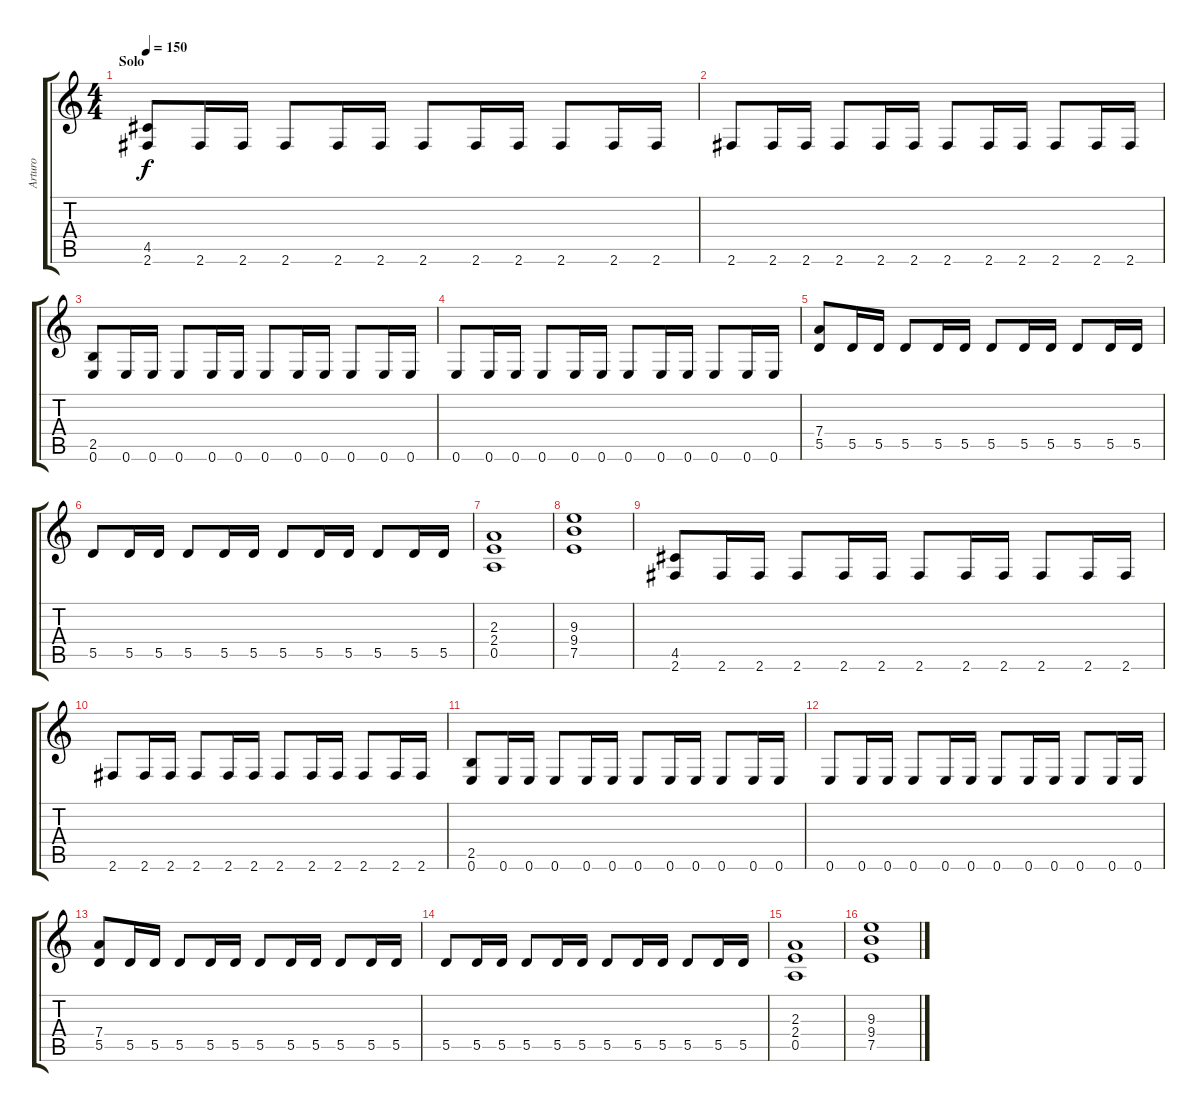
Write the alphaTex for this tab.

\track ("Arturo" "Arturo") {instrument overdrivenguitar}
\staff {score tabs}
\tuning (E4 B3 G3 D3 A2 E2) {hide}
\ts (4 4)
\section ("" "Solo")
\tempo 150
\clef g2
\ks c
(4.5 2.6).8{dy f} 2.6.16 2.6.16 2.6.8 2.6.16 2.6.16 2.6.8 2.6.16 2.6.16 2.6.8 2.6.16 2.6.16 |
2.6.8 2.6.16 2.6.16 2.6.8 2.6.16 2.6.16 2.6.8 2.6.16 2.6.16 2.6.8 2.6.16 2.6.16 |
(2.5 0.6).8 0.6.16 0.6.16 0.6.8 0.6.16 0.6.16 0.6.8 0.6.16 0.6.16 0.6.8 0.6.16 0.6.16 |
0.6.8 0.6.16 0.6.16 0.6.8 0.6.16 0.6.16 0.6.8 0.6.16 0.6.16 0.6.8 0.6.16 0.6.16 |
(7.4 5.5).8 5.5.16 5.5.16 5.5.8 5.5.16 5.5.16 5.5.8 5.5.16 5.5.16 5.5.8 5.5.16 5.5.16 |
5.5.8 5.5.16 5.5.16 5.5.8 5.5.16 5.5.16 5.5.8 5.5.16 5.5.16 5.5.8 5.5.16 5.5.16 |
(2.3 2.4 0.5).1 |
(9.3 9.4 7.5).1 |
(4.5 2.6).8 2.6.16 2.6.16 2.6.8 2.6.16 2.6.16 2.6.8 2.6.16 2.6.16 2.6.8 2.6.16 2.6.16 |
2.6.8 2.6.16 2.6.16 2.6.8 2.6.16 2.6.16 2.6.8 2.6.16 2.6.16 2.6.8 2.6.16 2.6.16 |
(2.5 0.6).8 0.6.16 0.6.16 0.6.8 0.6.16 0.6.16 0.6.8 0.6.16 0.6.16 0.6.8 0.6.16 0.6.16 |
0.6.8 0.6.16 0.6.16 0.6.8 0.6.16 0.6.16 0.6.8 0.6.16 0.6.16 0.6.8 0.6.16 0.6.16 |
(7.4 5.5).8 5.5.16 5.5.16 5.5.8 5.5.16 5.5.16 5.5.8 5.5.16 5.5.16 5.5.8 5.5.16 5.5.16 |
5.5.8 5.5.16 5.5.16 5.5.8 5.5.16 5.5.16 5.5.8 5.5.16 5.5.16 5.5.8 5.5.16 5.5.16 |
(2.3 2.4 0.5).1 |
(9.3 9.4 7.5).1
